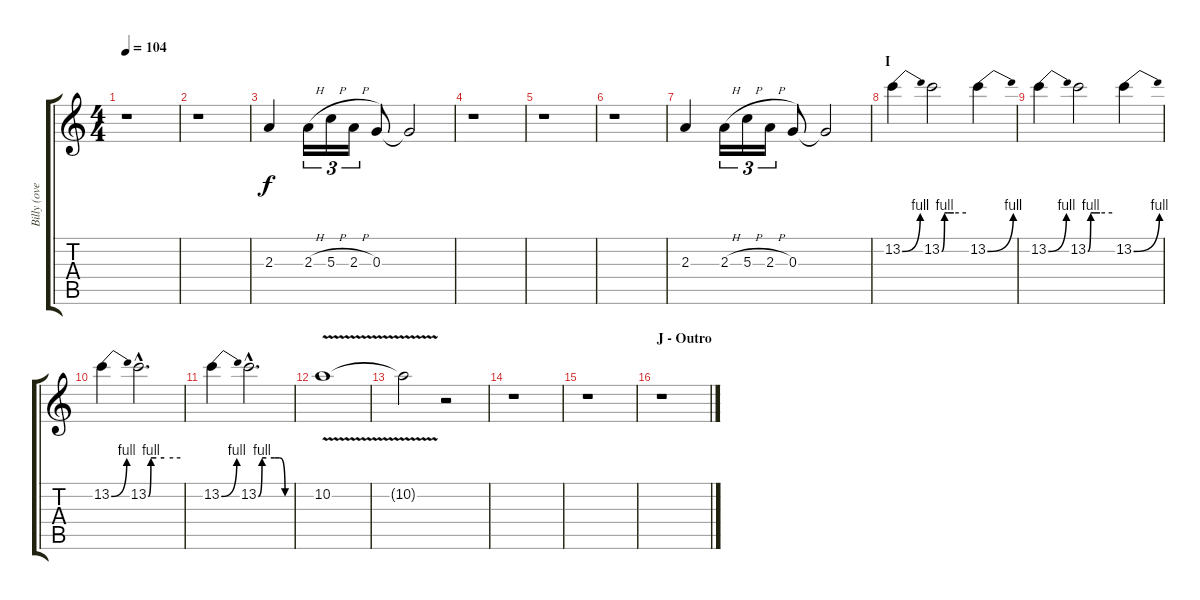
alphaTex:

\track ("Billy (overdubs - solo)" "Billy (ove") {instrument overdrivenguitar}
\staff {score tabs}
\tuning (E4 B3 G3 D3 A2 E2) {hide}
\ts (4 4)
\tempo 104
\clef g2
\ks c
r.1{dy f} |
r.1 |
2.3.4 2.3{h}.16{tu (3 2)} 5.3{h}.16{tu (3 2)} 2.3{h}.16{tu (3 2)} 0.3.8 0.3{t}.2 |
r.1 |
r.1 |
r.1 |
2.3.4 2.3{h}.16{tu (3 2)} 5.3{h}.16{tu (3 2)} 2.3{h}.16{tu (3 2)} 0.3.8 0.3{t}.2 |
\section ("" "I")
13.2{be (bend 0 0 60 4)}.4 13.2{be (custom 0 0 7 4 15 4 30 4 60 4)}.2 13.2{be (bend 0 0 60 4)}.4 |
13.2{be (bend 0 0 60 4)}.4 13.2{be (custom 0 0 7 4 15 4 30 4 60 4)}.2 13.2{be (bend 0 0 60 4)}.4 |
13.2{be (bend 0 0 60 4)}.4 13.2{be (custom 0 0 5 4 15 4 30 4 60 4) hac}.2{d} |
13.2{be (bend 0 0 60 4)}.4 13.2{be (custom 0 0 7 4 15 4 30 4 40 4 50 0 60 0) hac}.2{d} |
10.2{v}.1 |
10.2{t}.2 r.2 |
r.1 |
r.1 |
\section ("" "J - Outro")
r.1
